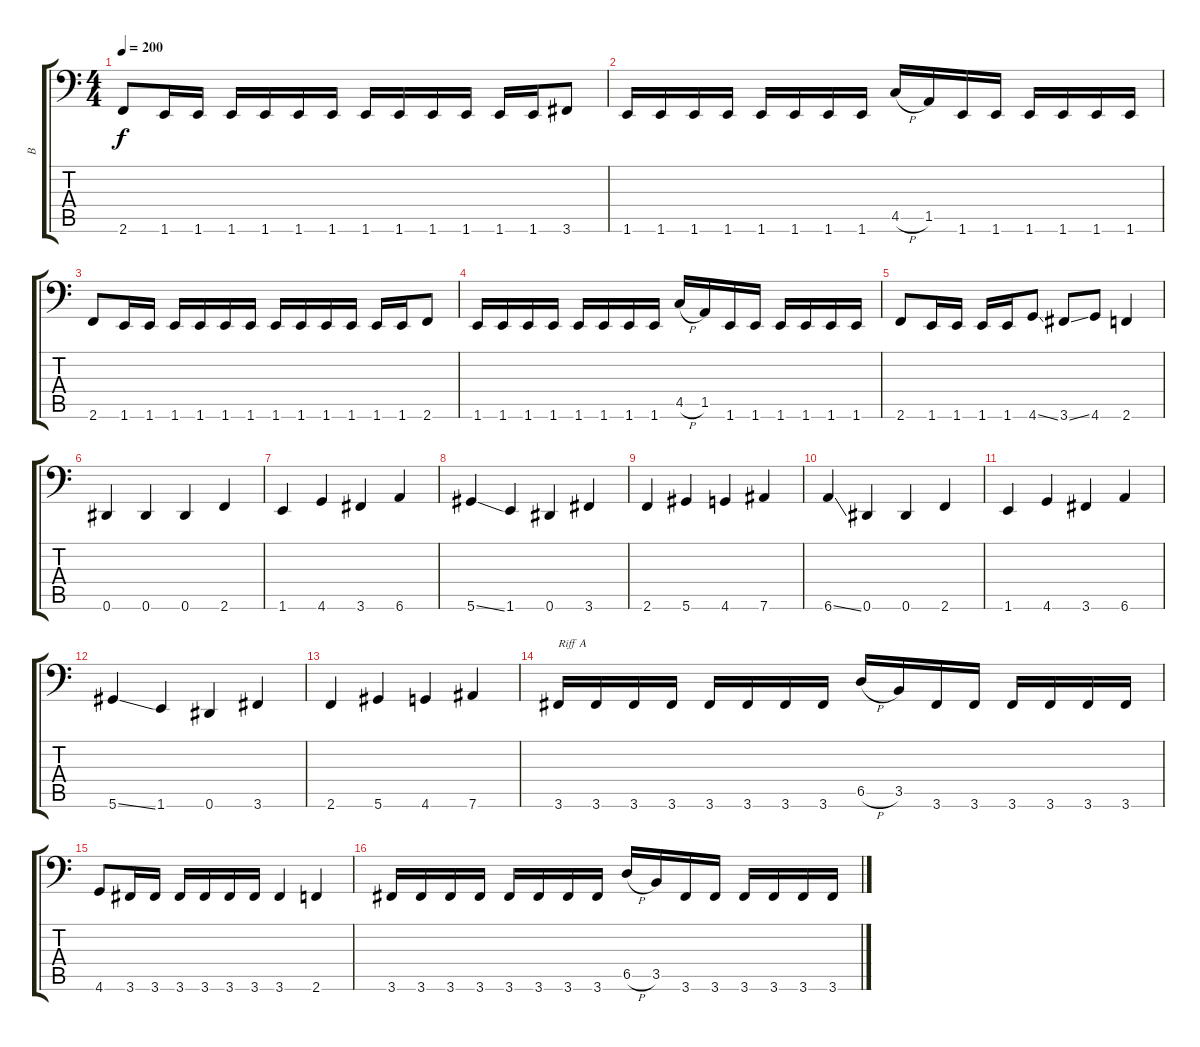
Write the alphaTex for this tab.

\track ("B" "B") {instrument electricbasspick}
\staff {score tabs}
\tuning (Eb3 Bb2 Gb2 Db2 Ab1 Eb1) {hide}
\ts (4 4)
\tempo 200
\clef f4
\ks c
2.6.8{dy f} 1.6.16 1.6.16 1.6.16 1.6.16 1.6.16 1.6.16 1.6.16 1.6.16 1.6.16 1.6.16 1.6.16 1.6.16 3.6.8 |
1.6.16 1.6.16 1.6.16 1.6.16 1.6.16 1.6.16 1.6.16 1.6.16 4.5{h}.16 1.5.16 1.6.16 1.6.16 1.6.16 1.6.16 1.6.16 1.6.16 |
2.6.8 1.6.16 1.6.16 1.6.16 1.6.16 1.6.16 1.6.16 1.6.16 1.6.16 1.6.16 1.6.16 1.6.16 1.6.16 2.6.8 |
1.6.16 1.6.16 1.6.16 1.6.16 1.6.16 1.6.16 1.6.16 1.6.16 4.5{h}.16 1.5.16 1.6.16 1.6.16 1.6.16 1.6.16 1.6.16 1.6.16 |
2.6.8 1.6.16 1.6.16 1.6.16 1.6.16 4.6{ss}.8 3.6{ss}.8 4.6.8 2.6.4 |
0.6.4 0.6.4 0.6.4 2.6.4 |
1.6.4 4.6.4 3.6.4 6.6.4 |
5.6{ss}.4 1.6.4 0.6.4 3.6.4 |
2.6.4 5.6.4 4.6.4 7.6.4 |
6.6{ss}.4 0.6.4 0.6.4 2.6.4 |
1.6.4 4.6.4 3.6.4 6.6.4 |
5.6{ss}.4 1.6.4 0.6.4 3.6.4 |
2.6.4 5.6.4 4.6.4 7.6.4 |
3.6.16{txt "Riff A"} 3.6.16 3.6.16 3.6.16 3.6.16 3.6.16 3.6.16 3.6.16 6.5{h}.16 3.5.16 3.6.16 3.6.16 3.6.16 3.6.16 3.6.16 3.6.16 |
4.6.8 3.6.16 3.6.16 3.6.16 3.6.16 3.6.16 3.6.16 3.6.4 2.6.4 |
3.6.16 3.6.16 3.6.16 3.6.16 3.6.16 3.6.16 3.6.16 3.6.16 6.5{h}.16 3.5.16 3.6.16 3.6.16 3.6.16 3.6.16 3.6.16 3.6.16
